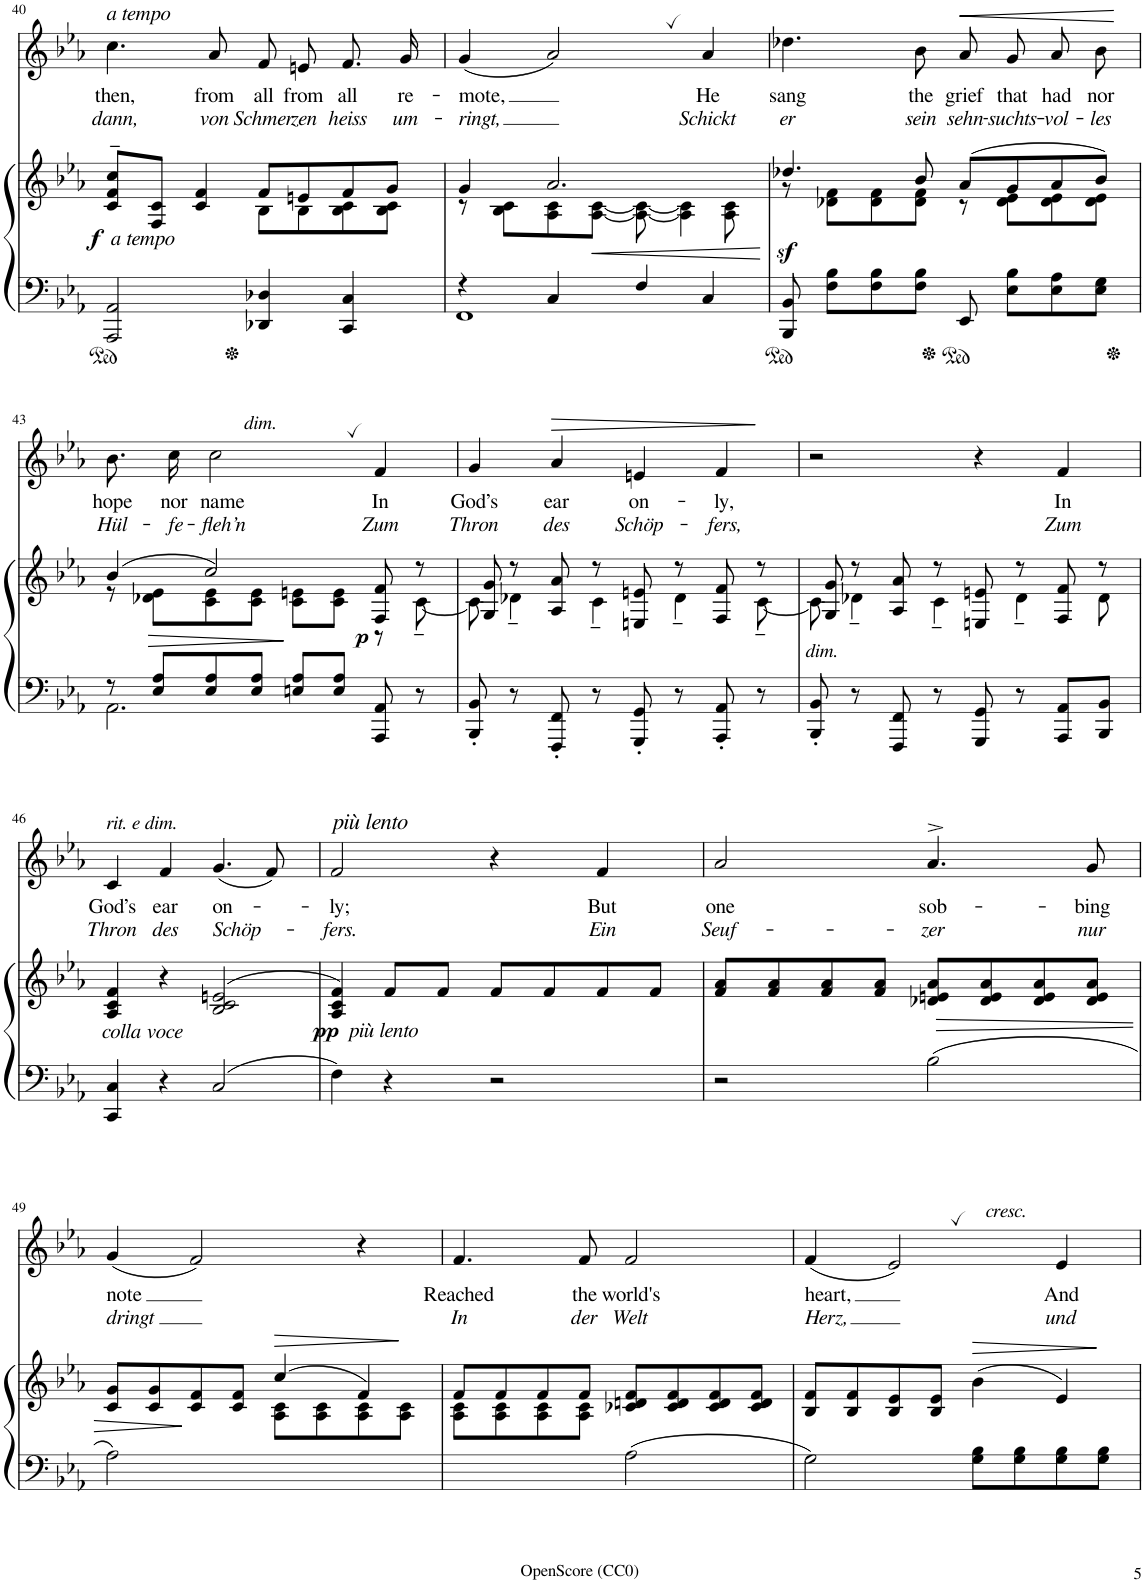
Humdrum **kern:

**kern	**kern	**dynam	**kern	**text	**text	**dynam
*part2	*part2	*part2	*part1	*part1	*part1	*part1
*staff3	*staff2	*staff2/3	*staff1	*staff1	*staff1	*staff1
*I"Piano	*	*	*I"Voice	*	*	*
*I'Pno	*	*	*	*	*	*
!!LO:PB:g=z
*clefF4	*clefG2	*	*clefG2	*	*	*
*k[b-e-a-]	*k[b-e-a-]	*	*k[b-e-a-]	*	*	*
*M4/4	*M4/4	*	*M4/4	*	*	*
=40	=40	=40	=40	=40	=40	=40
*	*^	*	*	*	*	*
!	!	!	!	!LO:TX:a:i:t=a tempo	!	!	!
!	!LO:TX:b:i:t=a tempo	!	!	!	!	!	!
!	!	!	!LO:DY:b	!	!LO:LY:b	!LO:LY:b	!
2AAA-/ 2AA-/	8c/~> 8f/~> 8cc/~>L	2ryy	f	4.cc\	then,	dann,	.
.	8F/ 8c/J	.	.	.	.	.	.
.	4c/ 4f/	.	.	.	.	.	.
!	!	!	!	!	!LO:LY:b	!LO:LY:b	!
.	.	.	.	8a-/	from	von	.
!	!	!	!	!	!LO:LY:b	!LO:LY:b	!
4DD-X/ 4D-X/	8f/L	8B-\L	.	8f/L	all	Schmer-	.
!	!	!	!	!	!LO:LY:b	!LO:LY:b	!
.	8en/	8B-\	.	8en/J	from	-zen	.
!	!	!	!	!	!LO:LY:b	!LO:LY:b	!
4CC/ 4C/	8f/	8B-\ 8c\	.	8.f/L	all	heiss	.
.	8g/J	8B-\ 8c\J	.	.	.	.	.
!	!	!	!	!	!LO:LY:b	!LO:LY:b	!
.	.	.	.	16g/Jk	re-	um-	.
=41	=41	=41	=41	=41	=41	=41	=41
*^	*	*	*	*	*	*	*
!	!	!	!	!	!	!LO:LY:b	!LO:LY:b	!
4r	1FF	4g/	8r	.	(4g/	-mote,	-ringt,	.
.	.	.	8B-\ 8c\L	.	.	.	.	.
4C/	.	2.a-/	8A-\ 8c\	.	2a-'~,/)	.	.	.
!	!	!	!	!LO:HP:b	!	!	!	!
.	.	.	[8A-\ [8c\J	<	.	.	.	.
4F/	.	.	8A-\_ 8c\_	.	.	.	.	.
.	.	.	4A-\] 4c\]	.	.	.	.	.
!	!	!	!	!	!	!LO:LY:b	!LO:LY:b	!
4C/	.	.	.	.	4a-/	He	Schickt	.
.	.	.	8A-\ 8c\	.	.	.	.	.
*v	*v	*	*	*	*	*	*	*
=42	=42	=42	=42	=42	=42	=42	=42
!	!	!	!LO:DY:b	!	!LO:LY:b	!LO:LY:b	!
8BBB-/ 8BB-/	4.dd-X/	8r	sf	4.dd-X\	sang	er	.
8F\ 8B-\L	.	8d-X\ 8f\L	.	.	.	.	.
8F\ 8B-\	.	8d-\ 8f\	.	.	.	.	.
!	!	!	!	!	!LO:LY:b	!LO:LY:b	!
8F\ 8B-\J	8b-/	8d-\ 8f\J	.	8b-\	the	sein	.
!	!	!	!	!	!LO:LY:b	!LO:LY:b	!LO:HP:b
8EE-/	(8a-/L	8r	.	8a-/L	grief	sehn-	<
!	!	!	!	!	!LO:LY:b	!LO:LY:b	!
8E-\ 8B-\L	8g/	8d-\ 8e-\L	.	8g/J	that	-suchts-	.
!	!	!	!	!	!LO:LY:b	!LO:LY:b	!
8E-\ 8A-\	8a-/	8d-\ 8e-\	.	8a-/L	had	-vol-	.
!	!	!	!	!	!LO:LY:b	!LO:LY:b	!
8E-\ 8G\J	8b-/J)	8d-\ 8e-\J	.	8b-/J	nor	-les	.
*	*v	*v	*	*	*	*	*
.	.	.	.	.	.	[
!!LO:LB:g=z
=43	=43	=43	=43	=43	=43	=43
*^	*^	*	*	*	*	*
!	!	!	!	!	!	!LO:LY:b	!LO:LY:b	!
8r	2.AA-\	(4b-/	8r	.	8.b-\L	hope	Hül-	.
!	!	!	!	!LO:HP:b	!	!	!	!
8E-/ 8A-/L	.	.	8d-X\ 8e-\L	>	.	.	.	.
!	!	!	!	!	!	!LO:LY:b	!LO:LY:b	!
.	.	.	.	.	16cc\Jk	nor	-fe-	.
!	!	!	!	!	!LO:TX:a:i:t=dim.	!	!	!
!	!	!	!	!	!	!LO:LY:b	!LO:LY:b	!
8E-/ 8A-/	.	2cc/)	8c\ 8e-\	.	2cc'~,\	name	-fleh’n	.
8E-/ 8A-/J	.	.	8c\ 8e-\J	.	.	.	.	.
8En/ 8A-/L	.	.	8c\ 8en\L	[	.	.	.	.
8E/ 8A-/J	.	.	8c\ 8e\J	.	.	.	.	.
!	!	!	!	!LO:DY:b	!	!LO:LY:b	!LO:LY:b	!
8AAA-/ 8AA-/	4ryy	8F/ 8f/	8r	p	4f/	In	Zum	.
8r	.	8r	[8c~\	.	.	.	.	.
*v	*v	*	*	*	*	*	*	*
=44	=44	=44	=44	=44	=44	=44	=44
!	!	!	!	!	!LO:LY:b	!LO:LY:b	!
8BBB-/' 8BB-/'	8G/ 8g/	8c\]	.	4g/	God’s	Thron	.
8r	8r	4d-X~\	.	.	.	.	.
!	!	!	!	!	!LO:LY:b	!LO:LY:b	!LO:HP:b
8FFF/' 8FF/'	8A-/ 8a-/	.	.	4a-/	ear	des	>
8r	8r	4c~\	.	.	.	.	.
!	!	!	!	!	!LO:LY:b	!LO:LY:b	!
8GGG/' 8GG/'	8En/ 8en/	.	.	4en/	on-	Schöp-	.
8r	8r	4d-~\	.	.	.	.	.
!	!	!	!	!	!LO:LY:b	!LO:LY:b	!
8AAA-/' 8AA-/'	8F/ 8f/	.	.	4f/	-ly,	-fers,	.
8r	8r	[8c~\	.	.	.	.	.
*	*v	*v	*	*	*	*	*
.	.	.	.	.	.	]
=45	=45	=45	=45	=45	=45	=45
*	*^	*	*	*	*	*
!	!LO:TX:b:i:t=dim.	!	!	!	!	!	!
8BBB-/' 8BB-/'	8G/ 8g/	8c\]	.	2r	.	.	.
8r	8r	4d-X~\	.	.	.	.	.
8FFF/ 8FF/	8A-/ 8a-/	.	.	.	.	.	.
8r	8r	4c~\	.	.	.	.	.
8GGG/ 8GG/	8En/ 8en/	.	.	4r	.	.	.
8r	8r	4d-~\	.	.	.	.	.
!	!	!	!	!	!LO:LY:b	!LO:LY:b	!
8AAA-/ 8AA-/L	8F/ 8f/	.	.	4f/	In	Zum	.
8BBB-/ 8BB-/J	8r	8d-\	.	.	.	.	.
!!LO:LB:g=z
=46	=46	=46	=46	=46	=46	=46	=46
!	!	!	!	!LO:TX:a:i:t=rit. e dim.	!	!	!
!	!LO:TX:b:i:t=colla voce	!	!	!	!	!	!
!	!	!	!	!	!LO:LY:b	!LO:LY:b	!
*	*v	*v	*	*	*	*	*
4CC/ 4C/	4A-/ 4c/ 4f/	.	4c/	God’s	Thron	.
!	!	!	!	!LO:LY:b	!LO:LY:b	!
4r	4r	.	4f/	ear	des	.
!	!	!	!	!LO:LY:b	!LO:LY:b	!
2C/	(>2B-/ 2c/ 2en/	.	(4.g/	on-	Schöp-	.
.	.	.	8f/)	.	.	.
=47	=47	=47	=47	=47	=47	=47
!	!	!	!LO:TX:a:i:t=più lento	!	!	!
!	!	!	!	!LO:LY:b	!LO:LY:b	!
4F\	4A-/ 4c/ 4f/)	.	2f/	-ly;	-fers.	.
!	!	!LO:DY:b	!	!	!	!
!	!	!LO:DY:n=1:b	!	!	!	!
4r	8f/L	pp other-dynamics	.	.	.	.
.	8f/J	.	.	.	.	.
2r	8f/L	.	4r	.	.	.
.	8f/	.	.	.	.	.
!	!	!	!	!LO:LY:b	!LO:LY:b	!
.	8f/	.	4f/	But	Ein	.
.	8f/J	.	.	.	.	.
=48	=48	=48	=48	=48	=48	=48
!	!	!	!	!LO:LY:b	!LO:LY:b	!
2r	8f/ 8a-/L	.	2a-/	one	Seuf-	.
.	8f/ 8a-/	.	.	.	.	.
.	8f/ 8a-/	.	.	.	.	.
.	8f/ 8a-/J	.	.	.	.	.
!	!	!LO:HP:b	!	!LO:LY:b	!LO:LY:b	!
2B-\	8d-X/ 8en/ 8a-/L	>	4.a-^>/	sob-	-zer	.
.	8d-/ 8e/ 8a-/	.	.	.	.	.
.	8d-/ 8e/ 8a-/	.	.	.	.	.
!	!	!	!	!LO:LY:b	!LO:LY:b	!
.	8d-/ 8e/ 8a-/J	.	8g/	-bing	nur	.
!!LO:LB:g=z
=49	=49	=49	=49	=49	=49	=49
*	*^	*	*	*	*	*
!	!	!	!	!	!LO:LY:b	!LO:LY:b	!
2A-\	8c/ 8g/L	2ryy	.	(4g/	note	dringt	.
.	8c/ 8g/	.	.	.	.	.	.
.	8c/ 8f/	.	]	2f/)	.	.	.
.	8c/ 8f/J	.	.	.	.	.	.
!	!	!	!LO:HP:b	!	!	!	!
2ryy	(>4cc/	8A-\ 8c\L	>	.	.	.	.
.	.	8A-\ 8c\	.	.	.	.	.
.	4f/)	8A-\ 8c\	.	4r	.	.	.
.	.	8A-\ 8c\J	.	.	.	.	.
*	*v	*v	*	*	*	*	*
.	.	]	.	.	.	.
=50	=50	=50	=50	=50	=50	=50
*	*^	*	*	*	*	*
!	!	!	!	!	!LO:LY:b	!LO:LY:b	!
2ryy	8f/L	8A-\ 8c\L	.	4.f/	Reached	In	.
.	8f/	8A-\ 8c\	.	.	.	.	.
.	8f/	8A-\ 8c\	.	.	.	.	.
!	!	!	!	!	!LO:LY:b	!LO:LY:b	!
.	8f/J	8A-\ 8c\J	.	8f/	the	der	.
!	!	!	!	!	!LO:LY:b	!LO:LY:b	!
2A-\	8c-X/ 8dn/ 8f/L	2ryy	.	2f/	world's	Welt	.
.	8c-/ 8d/ 8f/	.	.	.	.	.	.
.	8c-/ 8d/ 8f/	.	.	.	.	.	.
.	8c-/ 8d/ 8f/J	.	.	.	.	.	.
*	*v	*v	*	*	*	*	*
=51	=51	=51	=51	=51	=51	=51
!	!	!	!	!LO:LY:b	!LO:LY:b	!
2G\	8B-/ 8f/L	.	(4f/	heart,	Herz,	.
.	8B-/ 8f/	.	.	.	.	.
.	8B-/ 8e-/	.	2e-,/)	.	.	.
.	8B-/ 8e-/J	.	.	.	.	.
8G\ 8B-\L	(4b-\	.	.	.	.	.
8G\ 8B-\	.	.	.	.	.	.
!	!	!	!LO:TX:a:i:t=cresc.	!	!	!
!	!	!	!	!LO:LY:b	!LO:LY:b	!
8G\ 8B-\	4e-/)	.	4e-/	And	und	.
8G\ 8B-\J	.	.	.	.	.	.
.	.	]	.	.	.	.
=	=	=	=	=	=	=
*-	*-	*-	*-	*-	*-	*-
